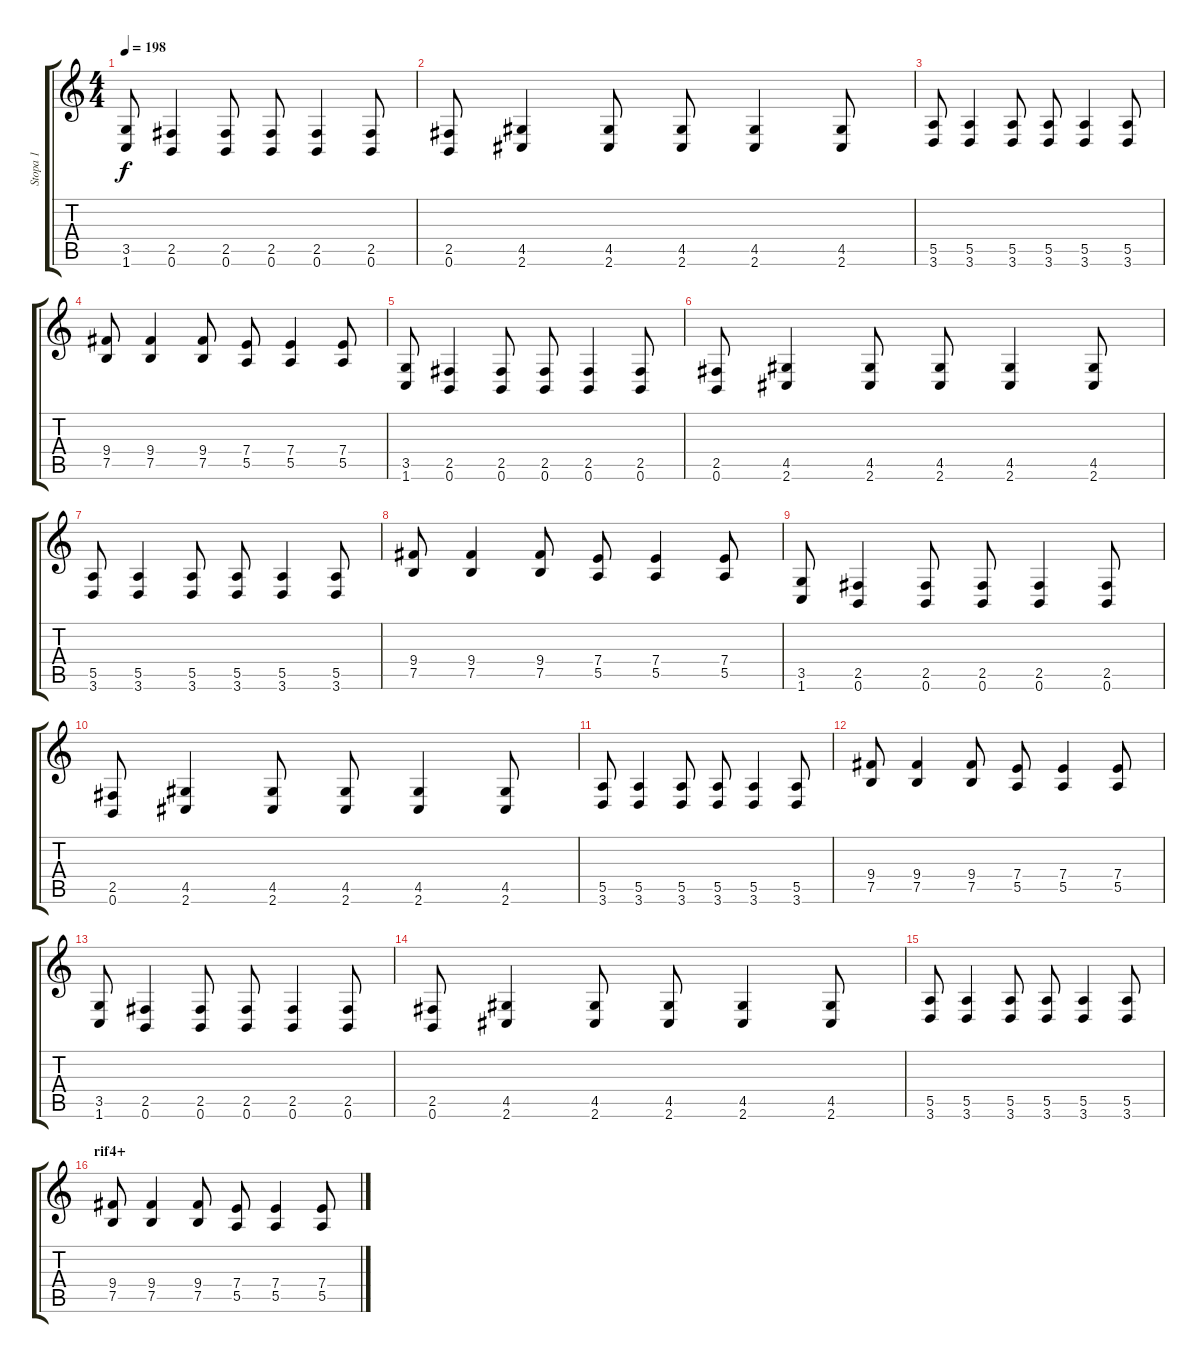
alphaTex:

\track ("Stopa 1" "Stopa 1") {instrument distortionguitar}
\staff {score tabs}
\tuning (B3 Gb3 D3 A2 E2 B1) {hide}
\ts (4 4)
\tempo 198
\clef g2
\ks c
(3.5 1.6).8{dy f} (2.5 0.6).4 (2.5 0.6).8 (2.5 0.6).8 (2.5 0.6).4 (2.5 0.6).8 |
(2.5 0.6).8 (4.5 2.6).4 (4.5 2.6).8 (4.5 2.6).8 (4.5 2.6).4 (4.5 2.6).8 |
(5.5 3.6).8 (5.5 3.6).4 (5.5 3.6).8 (5.5 3.6).8 (5.5 3.6).4 (5.5 3.6).8 |
(9.4 7.5).8 (9.4 7.5).4 (9.4 7.5).8 (7.4 5.5).8 (7.4 5.5).4 (7.4 5.5).8 |
(3.5 1.6).8 (2.5 0.6).4 (2.5 0.6).8 (2.5 0.6).8 (2.5 0.6).4 (2.5 0.6).8 |
(2.5 0.6).8 (4.5 2.6).4 (4.5 2.6).8 (4.5 2.6).8 (4.5 2.6).4 (4.5 2.6).8 |
(5.5 3.6).8 (5.5 3.6).4 (5.5 3.6).8 (5.5 3.6).8 (5.5 3.6).4 (5.5 3.6).8 |
(9.4 7.5).8 (9.4 7.5).4 (9.4 7.5).8 (7.4 5.5).8 (7.4 5.5).4 (7.4 5.5).8 |
(3.5 1.6).8 (2.5 0.6).4 (2.5 0.6).8 (2.5 0.6).8 (2.5 0.6).4 (2.5 0.6).8 |
(2.5 0.6).8 (4.5 2.6).4 (4.5 2.6).8 (4.5 2.6).8 (4.5 2.6).4 (4.5 2.6).8 |
(5.5 3.6).8 (5.5 3.6).4 (5.5 3.6).8 (5.5 3.6).8 (5.5 3.6).4 (5.5 3.6).8 |
(9.4 7.5).8 (9.4 7.5).4 (9.4 7.5).8 (7.4 5.5).8 (7.4 5.5).4 (7.4 5.5).8 |
(3.5 1.6).8 (2.5 0.6).4 (2.5 0.6).8 (2.5 0.6).8 (2.5 0.6).4 (2.5 0.6).8 |
(2.5 0.6).8 (4.5 2.6).4 (4.5 2.6).8 (4.5 2.6).8 (4.5 2.6).4 (4.5 2.6).8 |
(5.5 3.6).8 (5.5 3.6).4 (5.5 3.6).8 (5.5 3.6).8 (5.5 3.6).4 (5.5 3.6).8 |
\section ("" "rif4+")
(9.4 7.5).8 (9.4 7.5).4 (9.4 7.5).8 (7.4 5.5).8 (7.4 5.5).4 (7.4 5.5).8
